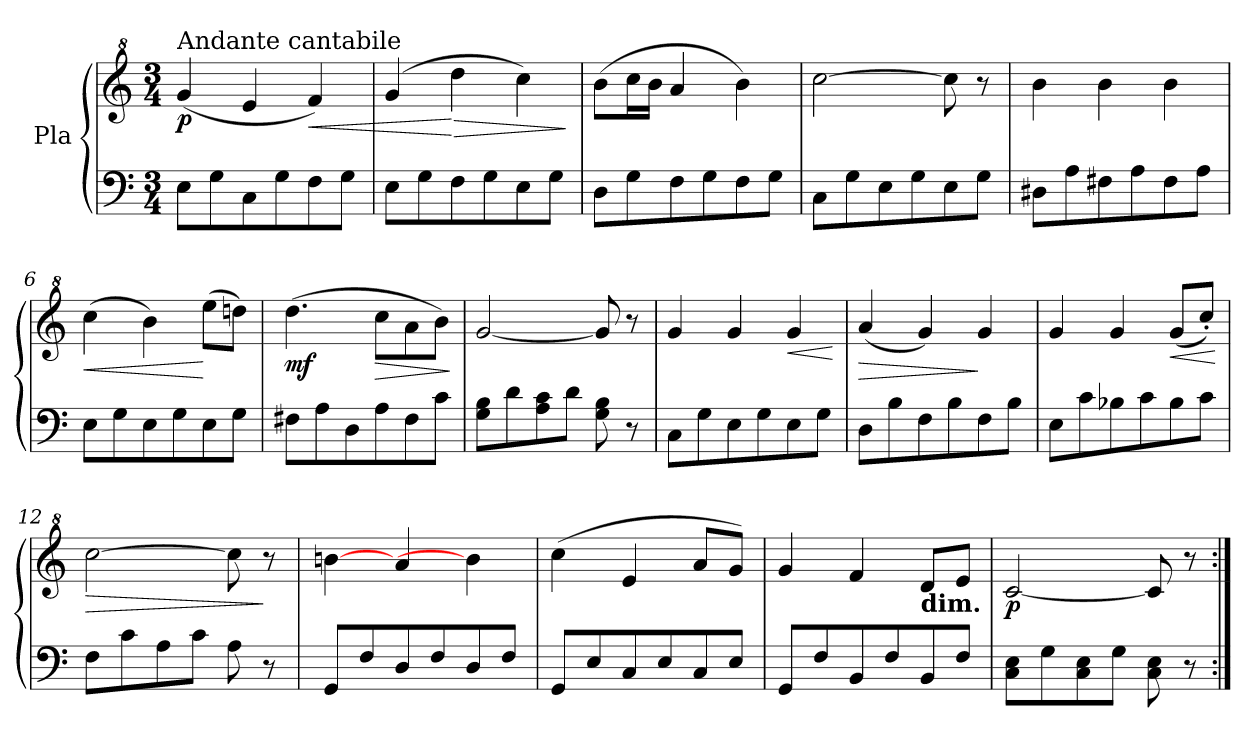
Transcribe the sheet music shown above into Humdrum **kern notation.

**kern	**kern	**dynam
*part1	*part1	*part1
*staff2	*staff1	*staff1/2
*I"Pla	*	*
*clefF4	*clefG^2	*
*k[]	*k[]	*
*M3/4	*M3/4	*
=1	=1	=1
!	!LO:TX:a:t=Andante cantabile	!
!	!	!LO:DY:b
8E\L	(4gg/	p
8G\	.	.
8C\	4ee/	.
8G\	.	.
!	!	!LO:HP:b
8F\	4ff/)	<
8G\J	.	.
=2	=2	=2
8E\L	(>4gg/	.
8G\	.	.
!	!	!LO:HP:n=1:b
8F\	4ddd\	[ >
8G\	.	.
8E\	4ccc\)	.
8G\J	.	.
.	.	]
=3	=3	=3
8D\L	(8bb\L	.
8G\	16ccc\L	.
.	16bb\JJ	.
8F\	4aa/	.
8G\	.	.
8F\	4bb\)	.
8G\J	.	.
=4	=4	=4
8C\L	[2ccc\	.
8G\	.	.
8E\	.	.
8G\	.	.
8E\	8ccc\]	.
8G\J	8r	.
!!LO:LB:g=z
=5	=5	=5
8D#X\L	4bb\	.
8A\	.	.
8F#X\	4bb\	.
8A\	.	.
8F#\	4bb\	.
8A\J	.	.
=6	=6	=6
!	!	!LO:HP:b
8E\L	(>4ccc\	<
8G\	.	.
8E\	4bb\)	.
8G\	.	.
8E\	(>8eee\L	[
8G\J	8dddn\J)	.
=7	=7	=7
!	!	!LO:DY:b
8F#X\L	(4.ddd\	mf
8A\	.	.
8D\	.	.
!	!	!LO:HP:b
8A\	8ccc\L	>
8F#\	8aa\	.
8c\J	8bb\J)	.
.	.	]
=8	=8	=8
8G\ 8B\L	[2gg/	.
8d\	.	.
8A\ 8c\	.	.
8d\J	.	.
8G\ 8B\	8gg/]	.
8r	8r	.
!!LO:LB:g=z
=9	=9	=9
8C\L	4gg/	.
8G\	.	.
8E\	4gg/	.
8G\	.	.
!	!	!LO:HP:b
8E\	4gg/	<
8G\J	.	.
.	.	[
=10	=10	=10
!	!	!LO:HP:b
8D\L	(4aa/	>
8B\	.	.
8F\	4gg/)	.
8B\	.	.
8F\	4gg/	]
8B\J	.	.
=11	=11	=11
8E\L	4gg/	.
8c\	.	.
8B-X\	4gg/	.
8c\	.	.
!	!	!LO:HP:b
8B-\	(8gg/L	<
8c\J	8ccc'/J)	.
.	.	[
=12	=12	=12
!	!	!LO:HP:b
8F\L	[2ccc\	>
8c\	.	.
8A\	.	.
8c\J	.	.
8A\	8ccc\]	.
8r	8r	]
!!LO:LB:g=z
=13	=13	=13
8GG/L	[4bbn\	.
8F/	.	.
8D/	4aa/	.
8F/	.	.
8D/	4bb\]	.
8F/J	.	.
=14	=14	=14
8GG/L	(4ccc\	.
8E/	.	.
8C/	4ee/	.
8E/	.	.
8C/	8aa/L	.
8E/J	8gg/J)	.
=15	=15	=15
8GG/L	4gg/	.
8F/	.	.
8BB/	4ff/	.
8F/	.	.
!	!LO:TX:b:B:t=dim.	!
8BB/	8dd/L	.
8F/J	8ee/J	.
=16	=16	=16
!	!	!LO:DY:b
8C\ 8E\L	[2cc/	p
8G\	.	.
8C\ 8E\	.	.
8G\J	.	.
8C\ 8E\	8cc/]	.
8r	8r	.
=:|!	=:|!	=:|!
*-	*-	*-
